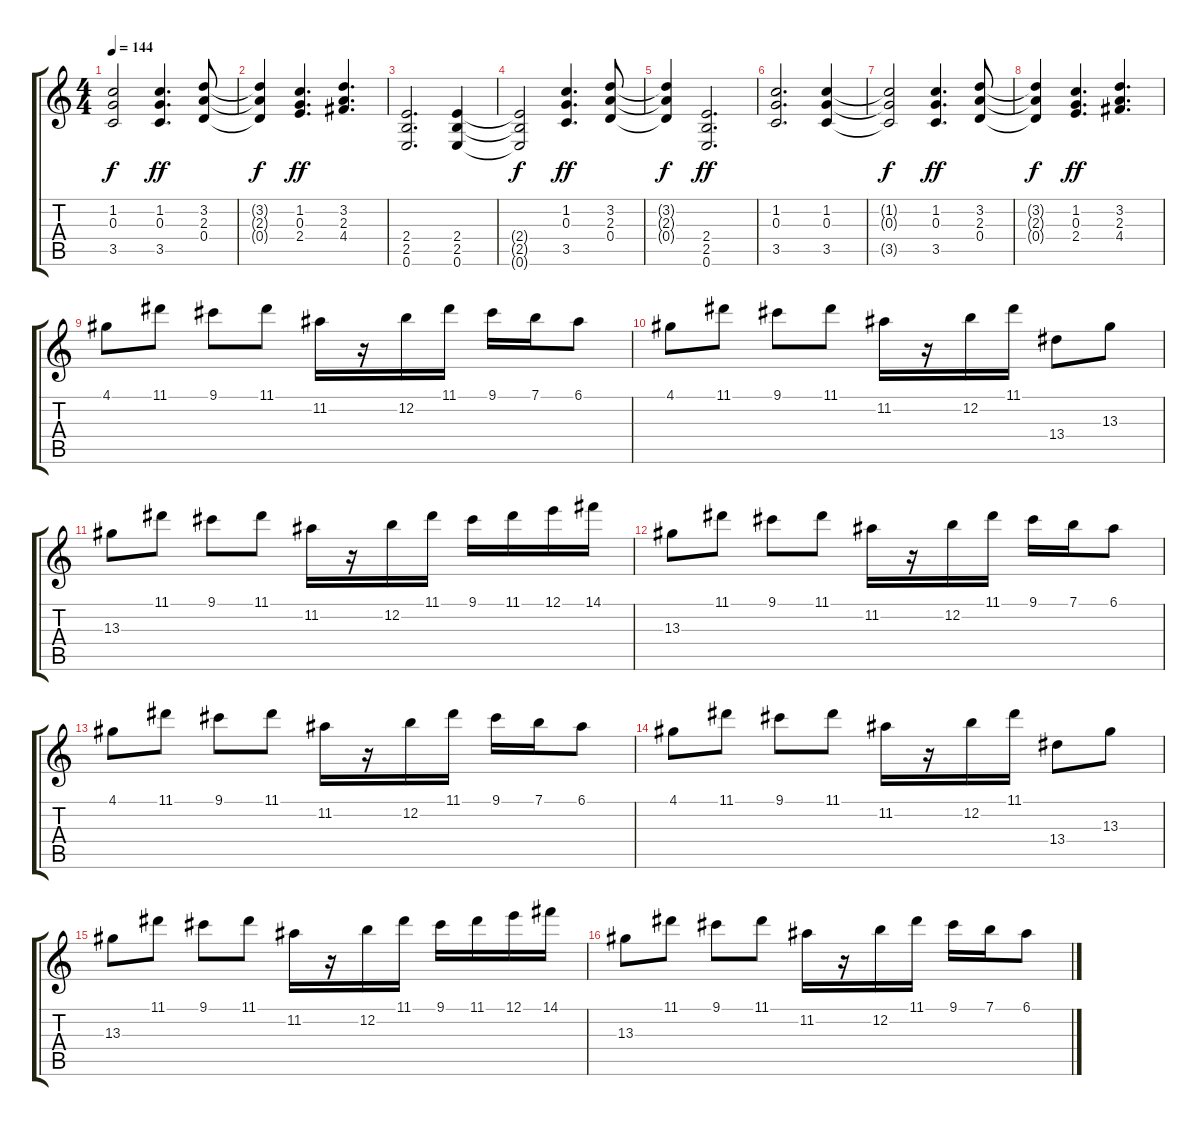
\track "" {instrument distortionguitar}
\staff {score tabs}
\tuning (E4 B3 G3 D3 A2 E2) {hide}
\ts (4 4)
\tempo 144
\clef g2
\ks c
(1.2{t} 0.3{t} 3.5{t}).2{dy f} (1.2 0.3 3.5).4{d dy ff} (3.2 2.3 0.4).8 |
(3.2{t} 2.3{t} 0.4{t}).4{dy f} (1.2 0.3 2.4).4{d dy ff} (3.2 2.3 4.4).4{d} |
(2.4 2.5 0.6).2{d} (2.4 2.5 0.6).4 |
(2.4{t} 2.5{t} 0.6{t}).2{dy f} (1.2 0.3 3.5).4{d dy ff} (3.2 2.3 0.4).8 |
(3.2{t} 2.3{t} 0.4{t}).4{dy f} (2.4 2.5 0.6).2{d dy ff} |
(1.2 0.3 3.5).2{d} (1.2 0.3 3.5).4 |
(1.2{t} 0.3{t} 3.5{t}).2{dy f} (1.2 0.3 3.5).4{d dy ff} (3.2 2.3 0.4).8 |
(3.2{t} 2.3{t} 0.4{t}).4{dy f} (1.2 0.3 2.4).4{d dy ff} (3.2 2.3 4.4).4{d} |
4.1.8 11.1.8 9.1.8 11.1.8 11.2.16 r.16 12.2.16 11.1.16 9.1.16 7.1.16 6.1.8 |
4.1.8 11.1.8 9.1.8 11.1.8 11.2.16 r.16 12.2.16 11.1.16 13.4.8 13.3.8 |
13.3.8 11.1.8 9.1.8 11.1.8 11.2.16 r.16 12.2.16 11.1.16 9.1.16 11.1.16 12.1.16 14.1.16 |
13.3.8 11.1.8 9.1.8 11.1.8 11.2.16 r.16 12.2.16 11.1.16 9.1.16 7.1.16 6.1.8 |
4.1.8 11.1.8 9.1.8 11.1.8 11.2.16 r.16 12.2.16 11.1.16 9.1.16 7.1.16 6.1.8 |
4.1.8 11.1.8 9.1.8 11.1.8 11.2.16 r.16 12.2.16 11.1.16 13.4.8 13.3.8 |
13.3.8 11.1.8 9.1.8 11.1.8 11.2.16 r.16 12.2.16 11.1.16 9.1.16 11.1.16 12.1.16 14.1.16 |
13.3.8 11.1.8 9.1.8 11.1.8 11.2.16 r.16 12.2.16 11.1.16 9.1.16 7.1.16 6.1.8
